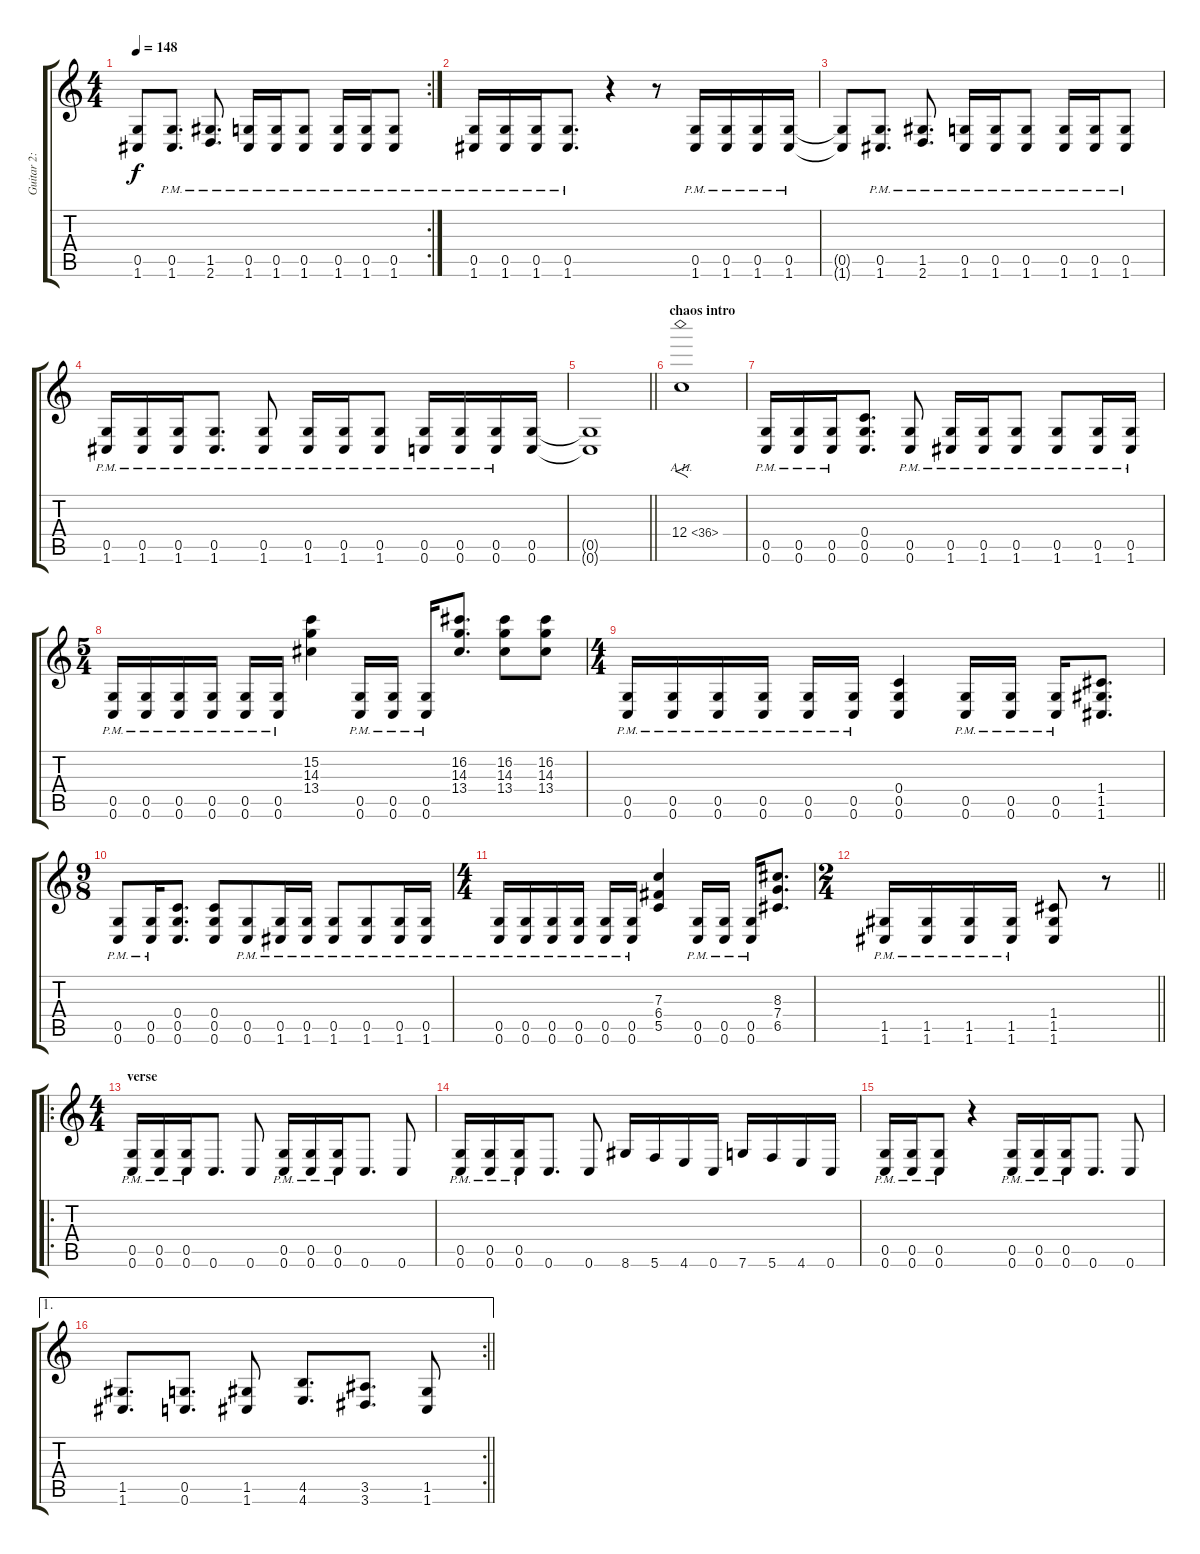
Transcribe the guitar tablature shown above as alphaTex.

\track ("Guitar 2: Maarten" "Guitar 2: ") {instrument overdrivenguitar}
\staff {score tabs}
\tuning (D4 A3 F3 C3 G2 C2) {hide}
\rc 2
\ts (4 4)
\tempo 148
\clef g2
\ks c
(0.5{t} 1.6{t}).8{dy f} (0.5{pm} 1.6).8{d} (1.5{pm} 2.6).8{d} (0.5{pm} 1.6).16 (0.5{pm} 1.6).16 (0.5{pm} 1.6).8 (0.5{pm} 1.6).16 (0.5{pm} 1.6).16 (0.5{pm} 1.6).8 |
(0.5{pm} 1.6).16 (0.5{pm} 1.6).16 (0.5{pm} 1.6).16 (0.5{pm} 1.6).8{d} r.4 r.8 (0.5{pm} 1.6).16 (0.5{pm} 1.6).16 (0.5{pm} 1.6).16 (0.5{pm} 1.6).16 |
(0.5{t} 1.6{t}).8 (0.5{pm} 1.6).8{d} (1.5{pm} 2.6).8{d} (0.5{pm} 1.6).16 (0.5{pm} 1.6).16 (0.5{pm} 1.6).8 (0.5{pm} 1.6).16 (0.5{pm} 1.6).16 (0.5{pm} 1.6).8 |
(0.5{pm} 1.6).16 (0.5{pm} 1.6).16 (0.5{pm} 1.6).16 (0.5{pm} 1.6).8{d} (0.5{pm} 1.6).8 (0.5{pm} 1.6).16 (0.5{pm} 1.6).16 (0.5{pm} 1.6).8 (0.5{pm} 0.6).16 (0.5{pm} 0.6).16 (0.5{pm} 0.6).16 (0.5 0.6).16 |
\barLineRight lightlight
(0.5{t} 0.6{t}).1 |
\section ("" "chaos intro")
12.4{ah 24}.1{f} |
(0.5{pm} 0.6).16 (0.5{pm} 0.6).16 (0.5{pm} 0.6).16 (0.4 0.5 0.6).8{d} (0.5{pm} 0.6).8 (0.5{pm} 1.6).16 (0.5{pm} 1.6).16 (0.5{pm} 1.6).8 (0.5{pm} 1.6).8 (0.5{pm} 1.6).16 (0.5{pm} 1.6).16 |
\ts (5 4)
(0.5{pm} 0.6).16 (0.5{pm} 0.6).16 (0.5{pm} 0.6).16 (0.5{pm} 0.6).16 (0.5{pm} 0.6).16 (0.5{pm} 0.6).16 (15.2 14.3 13.4).4 (0.5{pm} 0.6).16 (0.5{pm} 0.6).16 (0.5{pm} 0.6).16 (16.2 14.3 13.4).8{d} (16.2 14.3 13.4).8 (16.2 14.3 13.4).8 |
\ts (4 4)
(0.5{pm} 0.6).16 (0.5{pm} 0.6).16 (0.5{pm} 0.6).16 (0.5{pm} 0.6).16 (0.5{pm} 0.6).16 (0.5{pm} 0.6).16 (0.4 0.5 0.6).4 (0.5{pm} 0.6).16 (0.5{pm} 0.6).16 (0.5{pm} 0.6).16 (1.4 1.5 1.6).8{d} |
\ts (9 8)
(0.5{pm} 0.6).8 (0.5{pm} 0.6).16 (0.4 0.5 0.6).8{d} (0.4 0.5 0.6).8 (0.5{pm} 0.6).8 (0.5{pm} 1.6).16 (0.5{pm} 1.6).16 (0.5{pm} 1.6).8 (0.5{pm} 1.6).8 (0.5{pm} 1.6).16 (0.5{pm} 1.6).16 |
\ts (4 4)
(0.5{pm} 0.6).16 (0.5{pm} 0.6).16 (0.5{pm} 0.6).16 (0.5{pm} 0.6).16 (0.5{pm} 0.6).16 (0.5{pm} 0.6).16 (7.3 6.4 5.5).4 (0.5{pm} 0.6).16 (0.5{pm} 0.6).16 (0.5{pm} 0.6).16 (8.3 7.4 6.5).8{d} |
\ts (2 4)
\barLineRight lightlight
(1.5{pm} 1.6).16 (1.5{pm} 1.6).16 (1.5{pm} 1.6).16 (1.5{pm} 1.6).16 (1.4 1.5 1.6).8 r.8 |
\ro
\ts (4 4)
\section ("" "verse")
(0.5{pm} 0.6).16 (0.5{pm} 0.6).16 (0.5{pm} 0.6).16 0.6.8{d} 0.6.8 (0.5{pm} 0.6).16 (0.5{pm} 0.6).16 (0.5{pm} 0.6).16 0.6.8{d} 0.6.8 |
(0.5{pm} 0.6).16 (0.5{pm} 0.6).16 (0.5{pm} 0.6).16 0.6.8{d} 0.6.8 8.6.16 5.6.16 4.6.16 0.6.16 7.6.16 5.6.16 4.6.16 0.6.16 |
(0.5{pm} 0.6).16 (0.5{pm} 0.6).16 (0.5{pm} 0.6).8 r.4 (0.5{pm} 0.6).16 (0.5{pm} 0.6).16 (0.5{pm} 0.6).16 0.6.8{d} 0.6.8 |
\ae 1
\rc 2
\barLineRight lightlight
(1.5 1.6).8{d} (0.5 0.6).8{d} (1.5 1.6).8 (4.5 4.6).8{d} (3.5 3.6).8{d} (1.5 1.6).8
